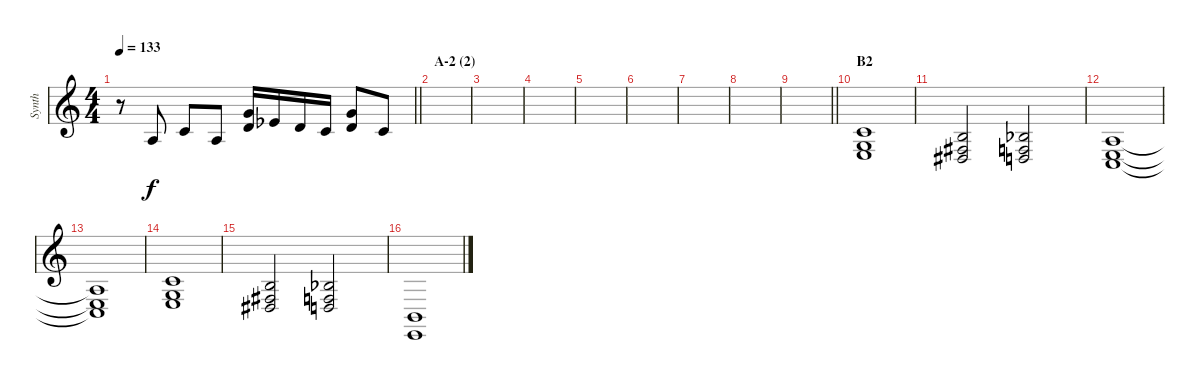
\track ("Synth" "Synth") {instrument lead8bassandlead}
\staff {score}
\tuning (E4 B3 G3 D3 A2 E2) {hide}
\ts (4 4)
\tempo 133
\clef g2
\barLineRight lightlight
\ks c
r.8{dy f} 2.3.8 1.2.8 2.3.8 (3.1 3.2).16 4.2{acc b}.16 3.2.16 1.2.16 (3.1 3.2).8 1.2.8 |
\section ("" "A-2 (2)")
|
|
|
|
|
|
|
\barLineRight lightlight
|
\section ("" "B2")
(1.2 0.3 2.4).1{volume 9 instrument pad7halo} |
(0.2 4.4 6.5).2 (3.3{acc b} 3.4 5.5).2 |
(2.3 2.4 3.5).1 |
(2.3{t} 2.4{t} 3.5{t}).1 |
(1.2 0.3 2.4).1 |
(0.2 4.4 6.5).2 (3.3{acc b} 3.4 5.5).2 |
(2.5 0.6).1
